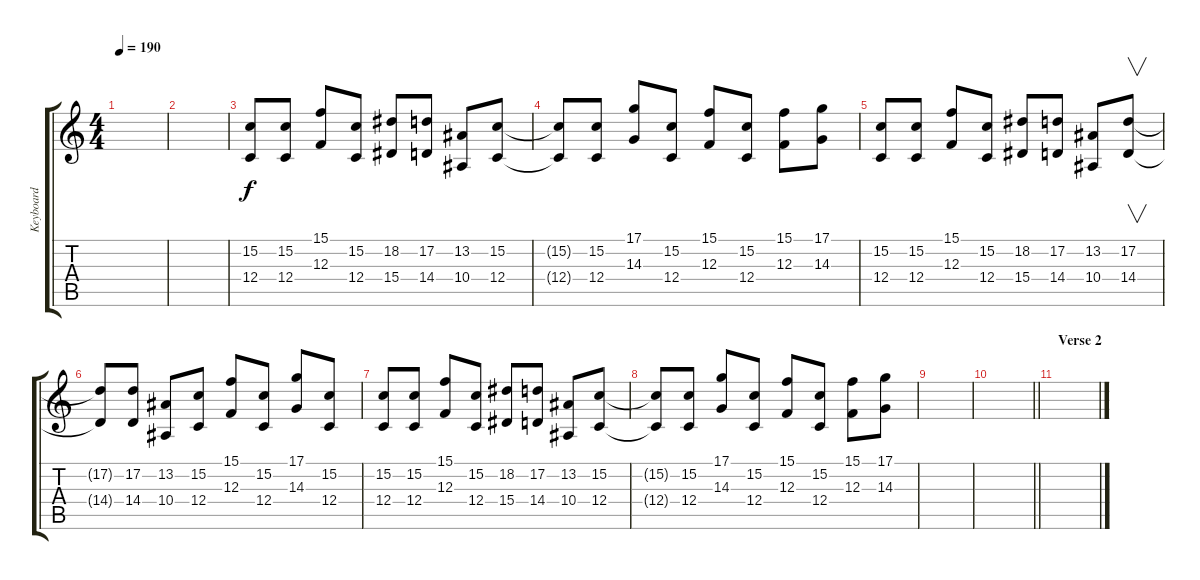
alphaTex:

\track ("Keyboard" "Keyboard") {instrument lead2sawtooth}
\staff {score tabs}
\tuning (D4 A3 F3 C3 G2 C2) {hide}
\ts (4 4)
\tempo 190
\clef g2
\ks c
|
|
(15.2 12.4).8 (15.2 12.4).8 (15.1 12.3).8 (15.2 12.4).8 (18.2 15.4).8 (17.2 14.4).8 (13.2 10.4).8 (15.2 12.4).8 |
(15.2{t} 12.4{t}).8 (15.2 12.4).8 (17.1 14.3).8 (15.2 12.4).8 (15.1 12.3).8 (15.2 12.4).8 (15.1 12.3).8 (17.1 14.3).8 |
(15.2 12.4).8 (15.2 12.4).8 (15.1 12.3).8 (15.2 12.4).8 (18.2 15.4).8 (17.2 14.4).8 (13.2 10.4).8 (17.2 14.4).8{v} |
(17.2{t} 14.4{t}).8 (17.2 14.4).8 (13.2 10.4).8 (15.2 12.4).8 (15.1 12.3).8 (15.2 12.4).8 (17.1 14.3).8 (15.2 12.4).8 |
(15.2 12.4).8 (15.2 12.4).8 (15.1 12.3).8 (15.2 12.4).8 (18.2 15.4).8 (17.2 14.4).8 (13.2 10.4).8 (15.2 12.4).8 |
(15.2{t} 12.4{t}).8 (15.2 12.4).8 (17.1 14.3).8 (15.2 12.4).8 (15.1 12.3).8 (15.2 12.4).8 (15.1 12.3).8 (17.1 14.3).8 |
|
\barLineRight lightlight
|
\section ("" "Verse 2")
